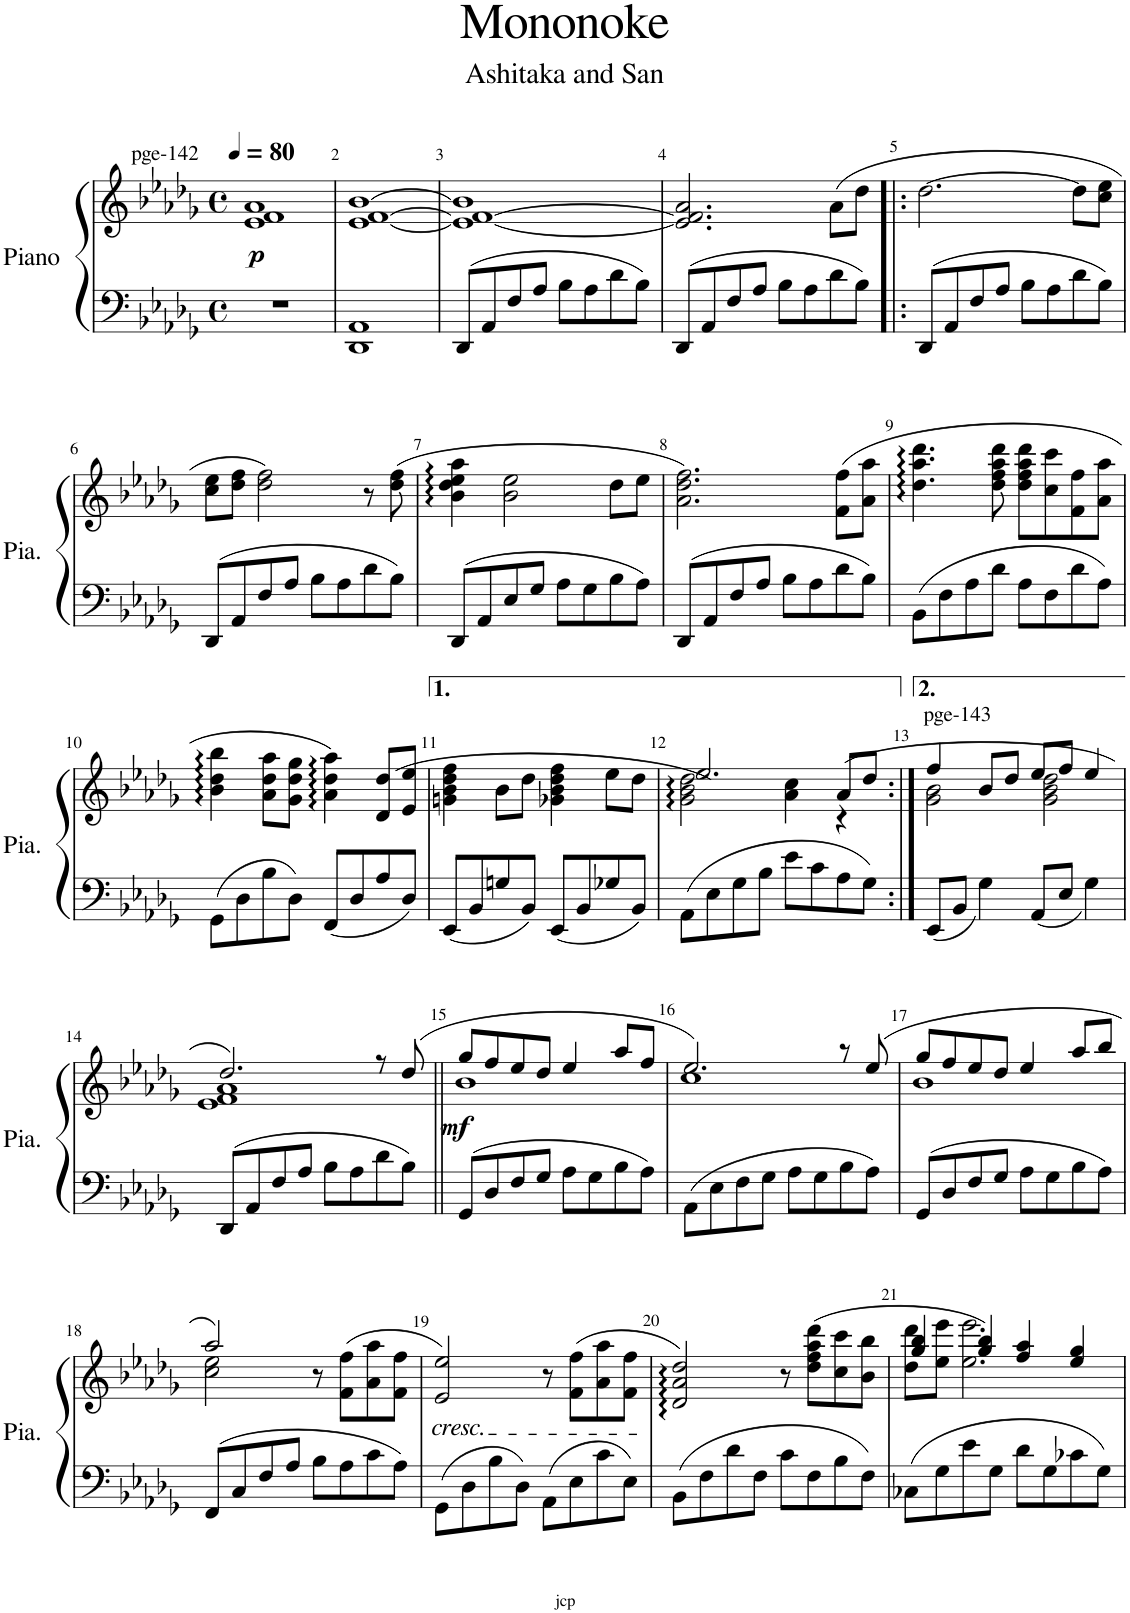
**kern	**kern	**dynam
*part1	*part1	*part1
*staff2	*staff1	*staff1/2
*I"Piano	*	*
*I'Pia.	*	*
*clefF4	*clefG2	*
*k[b-e-a-d-g-]	*k[b-e-a-d-g-]	*
*M4/4	*M4/4	*
*met(c)	*met(c)	*
*MM80	*MM80	*
=1	=1	=1
!	!LO:TX:a:t=pge-142	!
!	!	!LO:DY:b
1r	1e- 1f 1a-	p
=2	=2	=2
1DD- 1AA-	[1e- [1f [1b-	.
=3	=3	=3
8DD-/L	1e-_ 1f_ 1b-]	.
8AA-/	.	.
8F/	.	.
8A-/J	.	.
8B-\L	.	.
8A-\	.	.
8d-\	.	.
8B-\J	.	.
=4	=4	=4
8DD-/L	2.e-/] 2.f/] 2.a-/	.
8AA-/	.	.
8F/	.	.
8A-/J	.	.
8B-\L	.	.
8A-\	.	.
8d-\	(8a-\L	.
8B-\J	8dd-\J	.
=5!|:	=5!|:	=5!|:
8DD-/L	[2.dd-\	.
8AA-/	.	.
8F/	.	.
8A-/J	.	.
8B-\L	.	.
8A-\	.	.
8d-\	8dd-\L]	.
8B-\J	8cc\ 8ee-\J	.
!!LO:LB:g=z
=6	=6	=6
8DD-/L	8cc\ 8ee-\L	.
8AA-/	8dd-\ 8ff\J	.
8F/	2dd-\ 2ff\)	.
8A-/J	.	.
8B-\L	.	.
8A-\	.	.
8d-\	8r	.
8B-\J	(8dd-\ 8ff\	.
=7	=7	=7
8DD-/L	4b-\ 4dd-\ 4ee-\ 4aa-\	.
8AA-/	.	.
8E-/	2b-\ 2ee-\	.
8G-/J	.	.
8A-\L	.	.
8G-\	.	.
8B-\	8dd-\L	.
8A-\J	8ee-\J	.
=8	=8	=8
8DD-/L	2.a-\ 2.dd-\ 2.ff\)	.
8AA-/	.	.
8F/	.	.
8A-/J	.	.
8B-\L	.	.
8A-\	.	.
8d-\	(8f\ 8ff\L	.
8B-\J	8a-\ 8aa-\J	.
=9	=9	=9
8BB-\L	4.dd-\ 4.aa-\ 4.ddd-\	.
8F\	.	.
8A-\	.	.
8d-\J	8dd-\ 8ff\ 8aa-\ 8ddd-\	.
8A-\L	8dd-\ 8ff\ 8aa-\ 8ddd-\L	.
8F\	8cc\ 8ccc\	.
8d-\	8f\ 8ff\	.
8A-\J	8a-\ 8aa-\J	.
!!LO:LB:g=z
=10	=10	=10
8GG-\L	4b-\ 4dd-\ 4bb-\	.
8D-\	.	.
8B-\	8a-\ 8dd-\ 8aa-\L	.
8D-\J	8g-\ 8dd-\ 8gg-\J	.
8FF/L	4a-\ 4dd-\ 4aa-\)	.
8D-/	.	.
8A-/	(8d-/ 8dd-/L	.
8D-/J	8e-/ 8ee-/J	.
=11	=11	=11
8EE-/L	4gn\ 4b-\ 4dd-\ 4ff\	.
8BB-/	.	.
8Gn/	8b-\L	.
8BB-/J	8dd-\J	.
8EE-/L	4g-X\ 4b-\ 4dd-\ 4ff\	.
8BB-/	.	.
8G-X/	8ee-\L	.
8BB-/J	8dd-\J	.
=12	=12	=12
*	*^	*
8AA-\L	2.ee-/)	2g-\ 2b-\ 2dd-\	.
8E-\	.	.	.
8G-\	.	.	.
8B-\J	.	.	.
8e-\L	.	4a-\ 4cc\	.
8c\	.	.	.
8A-\	(8a-/L	4r	.
8G-\J	8dd-/J	.	.
=13:|!	=13:|!	=13:|!	=13:|!
!	!LO:TX:a:t=pge-143	!	!
8EE-/L	4ff/	2g-\ 2b-\	.
8BB-/J	.	.	.
4G-\	8b-/L	.	.
.	8dd-/J	.	.
8AA-/L	8ee-/L	2g-\ 2b-\ 2dd-\	.
8E-/J	8ff/J	.	.
4G-\	4ee-/	.	.
!!LO:LB:g=z	!!
=14	=14	=14	=14
8DD-/L	2.dd-/)	1e- 1f 1a-	.
8AA-/	.	.	.
8F/	.	.	.
8A-/J	.	.	.
8B-\L	.	.	.
8A-\	.	.	.
8d-\	8r	.	.
8B-\J	(8dd-/	.	.
=15||	=15||	=15||	=15||
!	!	!	!LO:DY:b
8GG-/L	8gg-/L	1b-	mf
8D-/	8ff/	.	.
8F/	8ee-/	.	.
8G-/J	8dd-/J	.	.
8A-\L	4ee-/	.	.
8G-\	.	.	.
8B-\	8aa-/L	.	.
8A-\J	8ff/J	.	.
=16	=16	=16	=16
8AA-\L	2.ee-/)	1cc	.
8E-\	.	.	.
8F\	.	.	.
8G-\J	.	.	.
8A-\L	.	.	.
8G-\	.	.	.
8B-\	8r	.	.
8A-\J	(8ee-/	.	.
=17	=17	=17	=17
8GG-/L	8gg-/L	1b-	.
8D-/	8ff/	.	.
8F/	8ee-/	.	.
8G-/J	8dd-/J	.	.
8A-\L	4ee-/	.	.
8G-\	.	.	.
8B-\	8aa-/L	.	.
8A-\J	8bb-/J	.	.
!!LO:LB:g=z	!!
=18	=18	=18	=18
8FF/L	2aa-/)	2cc\ 2ee-\	.
8C/	.	.	.
8F/	.	.	.
8A-/J	.	.	.
8B-\L	8r	2ryy	.
8A-\	(8f\ 8ff\L	.	.
8c\	8a-\ 8aa-\	.	.
8A-\J	8f\ 8ff\J	.	.
*	*v	*v	*
=19	=19	=19
!	!LO:TX:b:i:t=cresc.	!
8GG-\L	2e-/ 2ee-/)	.
8D-\	.	.
8B-\	.	.
8D-\J	.	.
8AA-\L	8r	.
8E-\	(8f\ 8ff\L	.
8c\	8a-\ 8aa-\	.
8E-\J	8f\ 8ff\J	.
=20	=20	=20
8BB-\L	2d-/ 2a-/ 2dd-/)	.
8F\	.	.
8d-\	.	.
8F\J	.	.
8c\L	8r	.
8F\	(8dd-\ 8ff\ 8aa-\ 8ddd-\L	.
8B-\	8cc\ 8ccc\	.
8F\J	8b-\ 8bb-\J	.
=21	=21	=21
*	*^	*
8C-X\L	4gg-/ 4bb-/	8dd-\ 8ddd-\L	.
8G-\	.	8ee-\ 8eee-\J	.
8e-\	4gg-/ 4bb-/)	2.ee-\ 2.eee-\	.
8G-\J	.	.	.
8d-\L	4ff/ 4aa-/	.	.
8G-\	.	.	.
8c-X\	4ee-/ 4gg-/	.	.
8G-\J	.	.	.
*	*v	*v	*
=	=	=
*-	*-	*-
